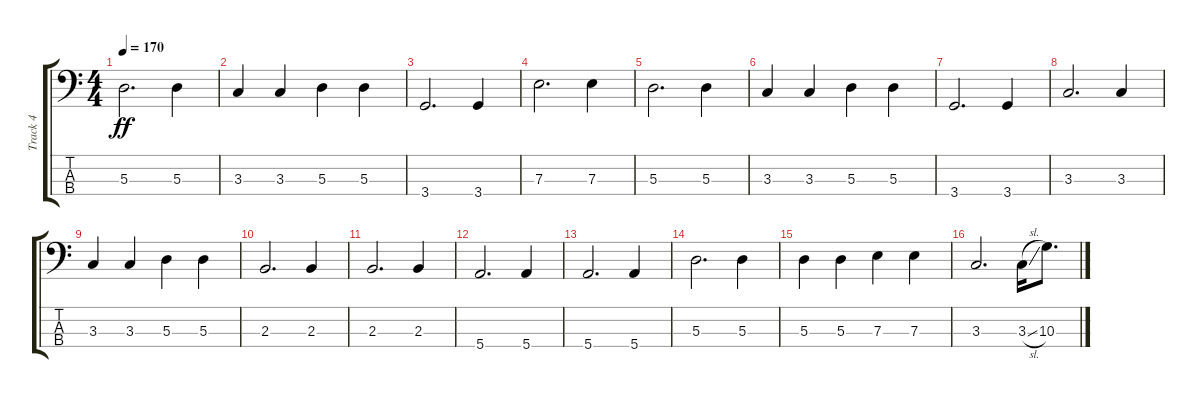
\track ("Track 4" "Track 4") {instrument electricbassfinger}
\staff {score tabs}
\tuning (G2 D2 A1 E1) {hide}
\ts (4 4)
\tempo 170
\clef f4
\ks c
5.3.2{d dy ff} 5.3.4 |
3.3.4 3.3.4 5.3.4 5.3.4 |
3.4.2{d} 3.4.4 |
7.3.2{d} 7.3.4 |
5.3.2{d} 5.3.4 |
3.3.4 3.3.4 5.3.4 5.3.4 |
3.4.2{d} 3.4.4 |
3.3.2{d} 3.3.4 |
3.3.4 3.3.4 5.3.4 5.3.4 |
2.3.2{d} 2.3.4 |
2.3.2{d} 2.3.4 |
5.4.2{d} 5.4.4 |
5.4.2{d} 5.4.4 |
5.3.2{d} 5.3.4 |
5.3.4 5.3.4 7.3.4 7.3.4 |
3.3.2{d} 3.3{sl}.16 10.3.8{d}
